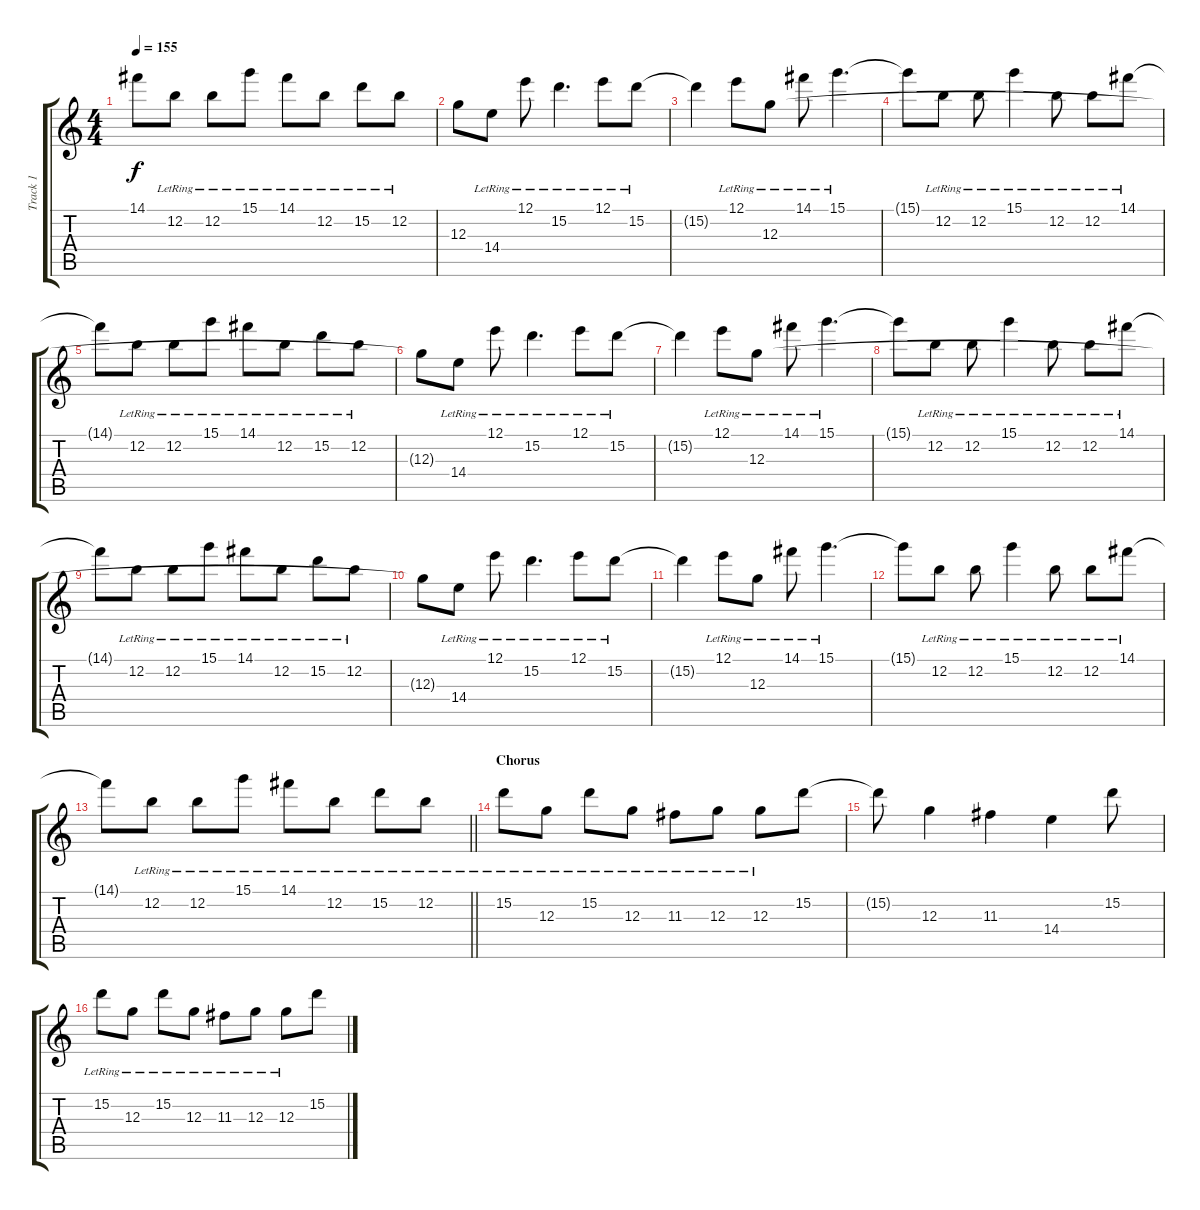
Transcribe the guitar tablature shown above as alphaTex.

\track ("Track 1" "Track 1") {instrument overdrivenguitar}
\staff {score tabs}
\tuning (E4 B3 G3 D3 A2 D2) {hide}
\ts (4 4)
\tempo 155
\clef g2
\ks c
14.1{t}.8{dy f} 12.2{lr}.8 12.2{lr}.8 15.1{lr}.8 14.1{lr}.8 12.2{lr}.8 15.2{lr}.8 12.2{lr}.8 |
12.3{t}.8 14.4{lr}.8 12.1{lr}.8 15.2{lr}.4{d} 12.1{lr}.8 15.2{lr}.8 |
15.2{t}.4 12.1{lr}.8 12.3{lr}.8 14.1{lr}.8 15.1{lr}.4{d} |
15.1{t}.8 12.2{lr}.8 12.2{lr}.8 15.1{lr}.4 12.2{lr}.8 12.2{lr}.8 14.1{lr}.8 |
14.1{t}.8 12.2{lr}.8 12.2{lr}.8 15.1{lr}.8 14.1{lr}.8 12.2{lr}.8 15.2{lr}.8 12.2{lr}.8 |
12.3{t}.8 14.4{lr}.8 12.1{lr}.8 15.2{lr}.4{d} 12.1{lr}.8 15.2{lr}.8 |
15.2{t}.4 12.1{lr}.8 12.3{lr}.8 14.1{lr}.8 15.1{lr}.4{d} |
15.1{t}.8 12.2{lr}.8 12.2{lr}.8 15.1{lr}.4 12.2{lr}.8 12.2{lr}.8 14.1{lr}.8 |
14.1{t}.8 12.2{lr}.8 12.2{lr}.8 15.1{lr}.8 14.1{lr}.8 12.2{lr}.8 15.2{lr}.8 12.2{lr}.8 |
12.3{t}.8 14.4{lr}.8 12.1{lr}.8 15.2{lr}.4{d} 12.1{lr}.8 15.2{lr}.8 |
15.2{t}.4 12.1{lr}.8 12.3{lr}.8 14.1{lr}.8 15.1{lr}.4{d} |
15.1{t}.8 12.2{lr}.8 12.2{lr}.8 15.1{lr}.4 12.2{lr}.8 12.2{lr}.8 14.1{lr}.8 |
\barLineRight lightlight
14.1{t}.8 12.2{lr}.8 12.2{lr}.8 15.1{lr}.8 14.1{lr}.8 12.2{lr}.8 15.2{lr}.8 12.2{lr}.8 |
\section ("" "Chorus")
15.2{lr}.8 12.3{lr}.8 15.2{lr}.8 12.3{lr}.8 11.3{lr}.8 12.3{lr}.8 12.3{lr}.8 15.2.8 |
15.2{t}.8 12.3.4 11.3.4 14.4.4 15.2.8 |
15.2{lr}.8 12.3{lr}.8 15.2{lr}.8 12.3{lr}.8 11.3{lr}.8 12.3{lr}.8 12.3{lr}.8 15.2.8
